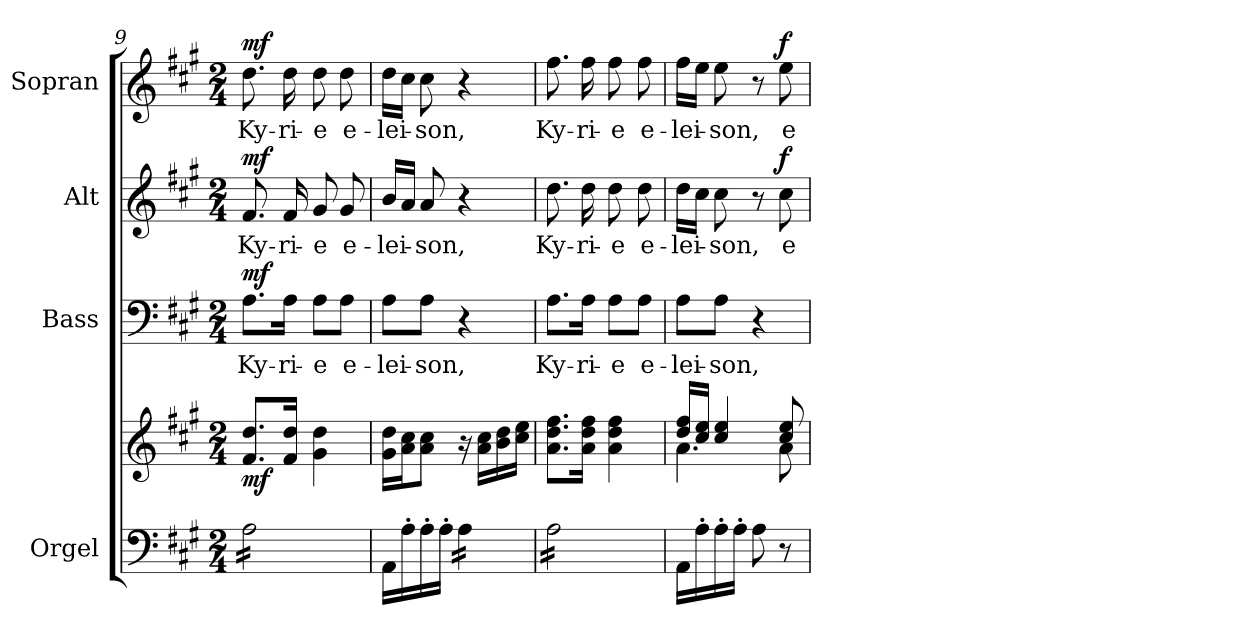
**kern	**kern	**dynam	**kern	**text	**dynam	**kern	**text	**dynam	**kern	**text	**dynam
*part4	*part4	*part4	*part3	*part3	*part3	*part2	*part2	*part2	*part1	*part1	*part1
*staff5	*staff4	*staff4/5	*staff3	*staff3	*staff3	*staff2	*staff2	*staff2	*staff1	*staff1	*staff1
*I"Orgel	*	*	*I"Bass	*	*	*I"Alt	*	*	*I"Sopran	*	*
*I'Org.	*	*	*I'B.	*	*	*I'A.	*	*	*I'S.	*	*
*clefF4	*clefG2	*	*clefF4	*	*	*clefG2	*	*	*clefG2	*	*
*k[f#c#g#]	*k[f#c#g#]	*	*k[f#c#g#]	*	*	*k[f#c#g#]	*	*	*k[f#c#g#]	*	*
*A:	*A:	*	*A:	*	*	*A:	*	*	*A:	*	*
*M2/4	*M2/4	*	*M2/4	*	*	*M2/4	*	*	*M2/4	*	*
=9	=9	=9	=9	=9	=9	=9	=9	=9	=9	=9	=9
!	!	!LO:DY:b	!	!LO:LY:b	!LO:DY:a	!	!LO:LY:b	!LO:DY:a	!	!LO:LY:b	!LO:DY:a
*tremolo	*	*	*	*	*	*	*	*	*	*	*
16A\LL	8.f#/ 8.dd/L	mf	8.A\L	Ky-	mf	8.f#/	Ky-	mf	8.dd\	Ky-	mf
16A\	.	.	.	.	.	.	.	.	.	.	.
16A\	.	.	.	.	.	.	.	.	.	.	.
!	!	!	!	!LO:LY:b	!	!	!LO:LY:b	!	!	!LO:LY:b	!
16A\	16f#/ 16dd/Jk	.	16A\Jk	-ri-	.	16f#/	-ri-	.	16dd\	-ri-	.
!	!	!	!	!LO:LY:b	!	!	!LO:LY:b	!	!	!LO:LY:b	!
16A\	4g#\ 4dd\	.	8A\L	-e	.	8g#/	-e	.	8dd\	-e	.
16A\	.	.	.	.	.	.	.	.	.	.	.
!	!	!	!	!LO:LY:b	!	!	!LO:LY:b	!	!	!LO:LY:b	!
16A\	.	.	8A\J	e-	.	8g#/	e-	.	8dd\	e-	.
16A\JJ	.	.	.	.	.	.	.	.	.	.	.
*Xtremolo	*	*	*	*	*	*	*	*	*	*	*
=10	=10	=10	=10	=10	=10	=10	=10	=10	=10	=10	=10
!	!	!	!	!LO:LY:b	!	!	!LO:LY:b	!	!	!LO:LY:b	!
16AA\LL	16g#\ 16dd\LL	.	8A\L	-lei-	.	16b/LL	-lei-	.	16dd\LL	-lei-	.
16A'>\	16a\ 16cc#\J	.	.	.	.	16a/JJ	.	.	16cc#\JJ	.	.
!	!	!	!	!LO:LY:b	!	!	!LO:LY:b	!	!	!LO:LY:b	!
16A'>\	8a\ 8cc#\J	.	8A\J	-son,	.	8a/	-son,	.	8cc#\	-son,	.
16A'>\JJ	.	.	.	.	.	.	.	.	.	.	.
*tremolo	*	*	*	*	*	*	*	*	*	*	*
16A\LL	16r	.	4r	.	.	4r	.	.	4r	.	.
16A\	16a\ 16cc#\LL	.	.	.	.	.	.	.	.	.	.
16A\	16b\ 16dd\	.	.	.	.	.	.	.	.	.	.
16A\JJ	16cc#\ 16ee\JJ	.	.	.	.	.	.	.	.	.	.
=11	=11	=11	=11	=11	=11	=11	=11	=11	=11	=11	=11
!	!	!	!	!LO:LY:b	!	!	!LO:LY:b	!	!	!LO:LY:b	!
16A\LL	8.a\ 8.dd\ 8.ff#\L	.	8.A\L	Ky-	.	8.dd\	Ky-	.	8.ff#\	Ky-	.
16A\	.	.	.	.	.	.	.	.	.	.	.
16A\	.	.	.	.	.	.	.	.	.	.	.
!	!	!	!	!LO:LY:b	!	!	!LO:LY:b	!	!	!LO:LY:b	!
16A\	16a\ 16dd\ 16ff#\Jk	.	16A\Jk	-ri-	.	16dd\	-ri-	.	16ff#\	-ri-	.
!	!	!	!	!LO:LY:b	!	!	!LO:LY:b	!	!	!LO:LY:b	!
16A\	4a\ 4dd\ 4ff#\	.	8A\L	-e	.	8dd\	-e	.	8ff#\	-e	.
16A\	.	.	.	.	.	.	.	.	.	.	.
!	!	!	!	!LO:LY:b	!	!	!LO:LY:b	!	!	!LO:LY:b	!
16A\	.	.	8A\J	e-	.	8dd\	e-	.	8ff#\	e-	.
16A\JJ	.	.	.	.	.	.	.	.	.	.	.
*Xtremolo	*	*	*	*	*	*	*	*	*	*	*
!!LO:PB:g=z
=12	=12	=12	=12	=12	=12	=12	=12	=12	=12	=12	=12
*	*^	*	*	*	*	*	*	*	*	*	*
!	!	!	!	!	!LO:LY:b	!	!	!LO:LY:b	!	!	!LO:LY:b	!
16AA\LL	16dd/ 16ff#/LL	4.a\	.	8A\L	-lei-	.	16dd\LL	-lei-	.	16ff#\LL	-lei-	.
16A'>\	16cc#/ 16ee/JJ	.	.	.	.	.	16cc#\JJ	.	.	16ee\JJ	.	.
!	!	!	!	!	!LO:LY:b	!	!	!LO:LY:b	!	!	!LO:LY:b	!
16A'>\	4cc#/ 4ee/	.	.	8A\J	-son,	.	8cc#\	-son,	.	8ee\	-son,	.
16A'>\JJ	.	.	.	.	.	.	.	.	.	.	.	.
8A\	.	.	.	4r	.	.	8r	.	.	8r	.	.
!	!	!	!	!	!	!	!	!LO:LY:b	!LO:DY:a	!	!LO:LY:b	!LO:DY:a
8r	8cc#/ 8ee/	8a\	.	.	.	.	8cc#\	e-	f	8ee\	e-	f
*	*v	*v	*	*	*	*	*	*	*	*	*	*
=	=	=	=	=	=	=	=	=	=	=	=
*-	*-	*-	*-	*-	*-	*-	*-	*-	*-	*-	*-
